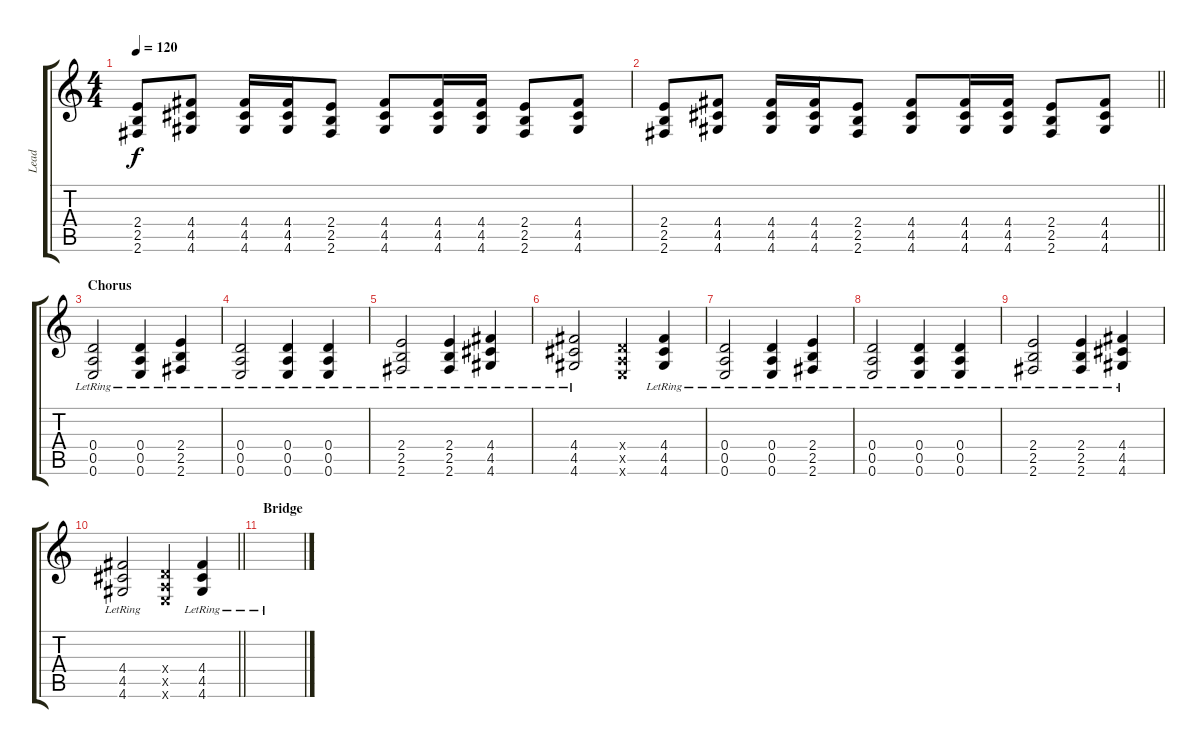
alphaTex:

\track ("Lead" "Lead") {instrument distortionguitar}
\staff {score tabs}
\tuning (E4 B3 G3 D3 A2 E2) {hide}
\ts (4 4)
\tempo 120
\clef g2
\ks c
(2.4 2.5 2.6).8{dy f} (4.4 4.5 4.6).8 (4.4 4.5 4.6).16 (4.4 4.5 4.6).16 (2.4 2.5 2.6).8 (4.4 4.5 4.6).8 (4.4 4.5 4.6).16 (4.4 4.5 4.6).16 (2.4 2.5 2.6).8 (4.4 4.5 4.6).8 |
\barLineRight lightlight
(2.4 2.5 2.6).8 (4.4 4.5 4.6).8 (4.4 4.5 4.6).16 (4.4 4.5 4.6).16 (2.4 2.5 2.6).8 (4.4 4.5 4.6).8 (4.4 4.5 4.6).16 (4.4 4.5 4.6).16 (2.4 2.5 2.6).8 (4.4 4.5 4.6).8 |
\section ("" "Chorus")
(0.4{lr} 0.5{lr} 0.6{lr}).2 (0.4{lr} 0.5{lr} 0.6{lr}).4 (2.4{lr} 2.5{lr} 2.6{lr}).4 |
(0.4{lr} 0.5{lr} 0.6{lr}).2 (0.4{lr} 0.5{lr} 0.6{lr}).4 (0.4{lr} 0.5{lr} 0.6{lr}).4 |
(2.4{lr} 2.5{lr} 2.6{lr}).2 (2.4{lr} 2.5{lr} 2.6{lr}).4 (4.4{lr} 4.5{lr} 4.6{lr}).4 |
(4.4{lr} 4.5{lr} 4.6{lr}).2 (0.4{x} 0.5{x} 0.6{x}).4 (4.4{lr} 4.5{lr} 4.6{lr}).4 |
(0.4{lr} 0.5{lr} 0.6{lr}).2 (0.4{lr} 0.5{lr} 0.6{lr}).4 (2.4{lr} 2.5{lr} 2.6{lr}).4 |
(0.4{lr} 0.5{lr} 0.6{lr}).2 (0.4{lr} 0.5{lr} 0.6{lr}).4 (0.4{lr} 0.5{lr} 0.6{lr}).4 |
(2.4{lr} 2.5{lr} 2.6{lr}).2 (2.4{lr} 2.5{lr} 2.6{lr}).4 (4.4{lr} 4.5{lr} 4.6{lr}).4 |
\barLineRight lightlight
(4.4{lr} 4.5{lr} 4.6{lr}).2 (0.4{x} 0.5{x} 0.6{x}).4 (4.4{lr} 4.5{lr} 4.6{lr}).4 |
\section ("" "Bridge")
